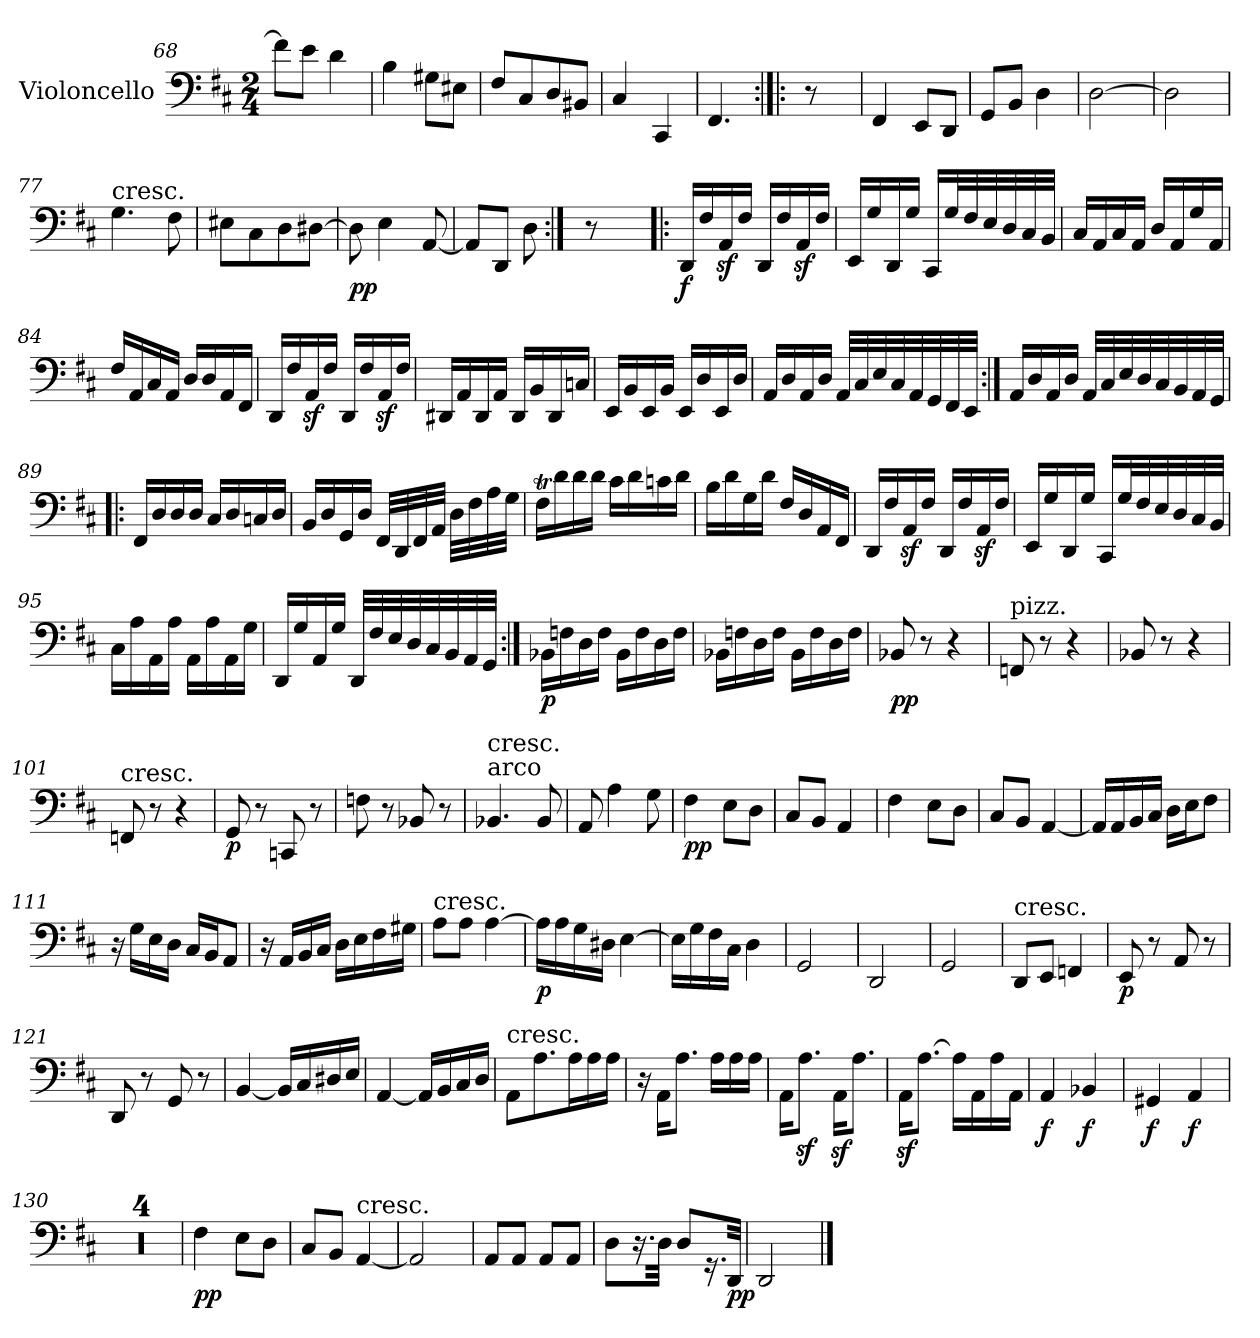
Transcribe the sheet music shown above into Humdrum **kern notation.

**kern	**dynam
*part1	*part1
*staff1	*staff1
*I"Violoncello	*
*I'Vc	*
*clefF4	*
*k[f#c#]	*
*D:	*
*M2/4	*
=68	=68
8f#\L]	.
8e\J	.
4d\	.
=69	=69
4B\	.
8G#X\L	.
8E#X\J	.
=70	=70
8F#/L	.
8C#/	.
8D/	.
8BB#X/J	.
=71	=71
4C#/	.
4CC#/	.
=72	=72
4.FF#/	.
=72X10:|!|:	=72X10:|!|:
8r	.
=73	=73
4FF#/	.
8EE/L	.
8DD/J	.
=74	=74
8GG/L	.
8BB/J	.
4D\	.
=75	=75
[2D\	.
=76	=76
2D\]	.
!!LO:PB:g=z
=77	=77
!LO:TX:a:t=cresc.	!
4.G\	.
8F#\	.
=78	=78
8E#X\L	.
8C#\	.
8D\	.
[8D#X\J	.
=79	=79
!	!LO:DY:b
8D#\]	pp
4E\	.
[8AA/	.
=80	=80
8AA/L]	.
8DD/J	.
8D\	.
=80X11:|!	=80X11:|!
8r	.
=81!|:	=81!|:
!	!LO:DY:b
16DD/LL	f
16F#/	.
16AAz</	.
16F#/JJ	.
16DD/LL	.
16F#/	.
16AAz</	.
16F#/JJ	.
=82	=82
16EE/LL	.
16G/	.
16DD/	.
16G/JJ	.
16CC#/LL	.
32G/L	.
32F#/	.
32E/	.
32D/	.
32C#/	.
32BB/JJJ	.
!!LO:LB:g=z
=83	=83
16C#/LL	.
16AA/	.
16C#/	.
16AA/JJ	.
16D/LL	.
16AA/	.
16G/	.
16AA/JJ	.
=84	=84
16F#/LL	.
16AA/	.
16C#/	.
16AA/JJ	.
16D/LL	.
16D/	.
16AA/	.
16FF#/JJ	.
=85	=85
16DD/LL	.
16F#/	.
16AAz</	.
16F#/JJ	.
16DD/LL	.
16F#/	.
16AAz</	.
16F#/JJ	.
=86	=86
16DD#X/LL	.
16AA/	.
16DD#/	.
16AA/JJ	.
16DD#/LL	.
16BB/	.
16DD#/	.
16Cn/JJ	.
=87	=87
16EE/LL	.
16BB/	.
16EE/	.
16BB/JJ	.
16EE/LL	.
16D/	.
16EE/	.
16D/JJ	.
!!LO:LB:g=z
=88	=88
16AA/LL	.
16D/	.
16AA/	.
16D/JJ	.
32AA/LLL	.
32C#/	.
32E/	.
32C#/	.
32AA/	.
32GG/	.
32FF#/	.
32EE/JJJ	.
=89:|!	=89:|!
16AA/LL	.
16D/	.
16AA/	.
16D/JJ	.
32AA/LLL	.
32C#/	.
32E/	.
32D/	.
32C#/	.
32BB/	.
32AA/	.
32GG/JJJ	.
=89X12!|:	=89X12!|:
16FF#/LL	.
16D/	.
16D/	.
16D/JJ	.
16C#/LL	.
16D/	.
16Cn/	.
16D/JJ	.
=90	=90
16BB/LL	.
16D/	.
16GG/	.
16D/JJ	.
32FF#/LLL	.
32DD/	.
32FF#/	.
32AA/JJJ	.
32D\LLL	.
32F#\	.
32A\	.
32G\JJJ	.
!!LO:LB:g=z
=91	=91
16F#t\LL	.
16d\	.
16d\	.
16d\JJ	.
16c#\LL	.
16d\	.
16cn\	.
16d\JJ	.
=92	=92
16B\LL	.
16d\	.
16G\	.
16d\JJ	.
16F#/LL	.
16D/	.
16AA/	.
16FF#/JJ	.
=93	=93
16DD/LL	.
16F#/	.
16AAz</	.
16F#/JJ	.
16DD/LL	.
16F#/	.
16AAz</	.
16F#/JJ	.
=94	=94
16EE/LL	.
16G/	.
16DD/	.
16G/JJ	.
16CC#/LL	.
32G/L	.
32F#/	.
32E/	.
32D/	.
32C#/	.
32BB/JJJ	.
=95	=95
16C#\LL	.
16A\	.
16AA\	.
16A\JJ	.
16AA\LL	.
16A\	.
16AA\	.
16G\JJ	.
!!LO:LB:g=z
=96	=96
16DD/LL	.
16G/	.
16AA/	.
16G/JJ	.
32DD/LLL	.
32F#/	.
32E/	.
32D/	.
32C#/	.
32BB/	.
32AA/	.
32GG/JJJ	.
=97:|!	=97:|!
!	!LO:DY:b
16BB-X\LL	p
16Fn\	.
16D\	.
16F\JJ	.
16BB-\LL	.
16F\	.
16D\	.
16F\JJ	.
=97X13	=97X13
16BB-X\LL	.
16Fn\	.
16D\	.
16F\JJ	.
16BB-\LL	.
16F\	.
16D\	.
16F\JJ	.
=98	=98
!	!LO:DY:b
8BB-X/	pp
8r	.
4r	.
=99	=99
!LO:TX:a:t=pizz.	!
8FFn/	.
8r	.
4r	.
=100	=100
8BB-X/	.
8r	.
4r	.
!!LO:LB:g=z
=101	=101
!LO:TX:a:t=cresc.	!
8FFn/	.
8r	.
4r	.
=102	=102
!	!LO:DY:b
8GG/	p
8r	.
8CCn/	.
8r	.
=103	=103
8Fn\	.
8r	.
8BB-X/	.
8r	.
=104	=104
!LO:TX:a:t=arco	!
!LO:TX:a:t=cresc.	!
4.BB-X/	.
8BB-/	.
=105	=105
8AA/	.
4A\	.
8G\	.
=106	=106
!	!LO:DY:b
4F#\	pp
8E\L	.
8D\J	.
=107	=107
8C#/L	.
8BB/J	.
4AA/	.
=108	=108
4F#\	.
8E\L	.
8D\J	.
=109	=109
8C#/L	.
8BB/J	.
[4AA/	.
!!LO:LB:g=z
=110	=110
16AA/LL]	.
16AA/	.
16BB/	.
16C#/JJ	.
16D\LL	.
16E\J	.
8F#\J	.
=111	=111
16r	.
16G\LL	.
16E\	.
16D\JJ	.
16C#/LL	.
16BB/J	.
8AA/J	.
=112	=112
16r	.
16AA/LL	.
16BB/	.
16C#/JJ	.
16D\LL	.
16E\	.
16F#\	.
16G#X\JJ	.
=113	=113
!LO:TX:a:t=cresc.	!
8A\L	.
8A\J	.
[4A\	.
=114	=114
!	!LO:DY:b
16A\LL]	p
16A\	.
16G\	.
16D#X\JJ	.
[4E\	.
=115	=115
16E\LL]	.
16G\	.
16F#\	.
16C#\JJ	.
4D\	.
=116	=116
2GG/	.
=117	=117
2DD/	.
!!LO:LB:g=z
=118	=118
2GG/	.
=119	=119
!LO:TX:a:t=cresc.	!
8DD/L	.
8EE/J	.
4FFn/	.
=120	=120
!	!LO:DY:b
8EE/	p
8r	.
8AA/	.
8r	.
=121	=121
8DD/	.
8r	.
8GG/	.
8r	.
=122	=122
[4BB/	.
16BB/LL]	.
16C#/	.
16D#X/	.
16E/JJ	.
=123	=123
[4AA/	.
16AA/LL]	.
16BB/	.
16C#/	.
16D/JJ	.
=124	=124
!LO:TX:a:t=cresc.	!
8AA\L	.
8.A\	.
16A\L	.
16A\	.
16A\JJ	.
=125	=125
16r	.
16AA\KL	.
8.A\J	.
16A\LL	.
16A\	.
16A\JJ	.
!!LO:LB:g=z
=126	=126
16AA\KL	.
8.Az<\J	.
16AAz<\KL	.
8.A\J	.
=127	=127
16AAz<\KL	.
[8.A\J	.
16A\LL]	.
16AA\	.
16A\	.
16AA\JJ	.
=128	=128
!	!LO:DY:b
4AA/	f
!	!LO:DY:b
4BB-X/	f
=129	=129
!	!LO:DY:b
4GG#X/	f
!	!LO:DY:b
4AA/	f
=130	=130
*MM50	*
2r	.
=131	=131
2r	.
=132	=132
2r	.
=133	=133
2r	.
=134	=134
!	!LO:DY:b
4F#\	pp
8E\L	.
8D\J	.
=135	=135
8C#/L	.
8BB/J	.
!LO:TX:a:t=cresc.	!
[4AA/	.
=136	=136
2AA/]	.
=137	=137
8AA/L	.
8AA/J	.
8AA/L	.
8AA/J	.
!!LO:LB:g=z
=138	=138
8D\L	.
16.r	.
32D\Jkk	.
8D/L	.
16.r	.
!	!LO:DY:b
32DD/Jkk	pp
=139	=139
2DD/	.
==	==
*-	*-
